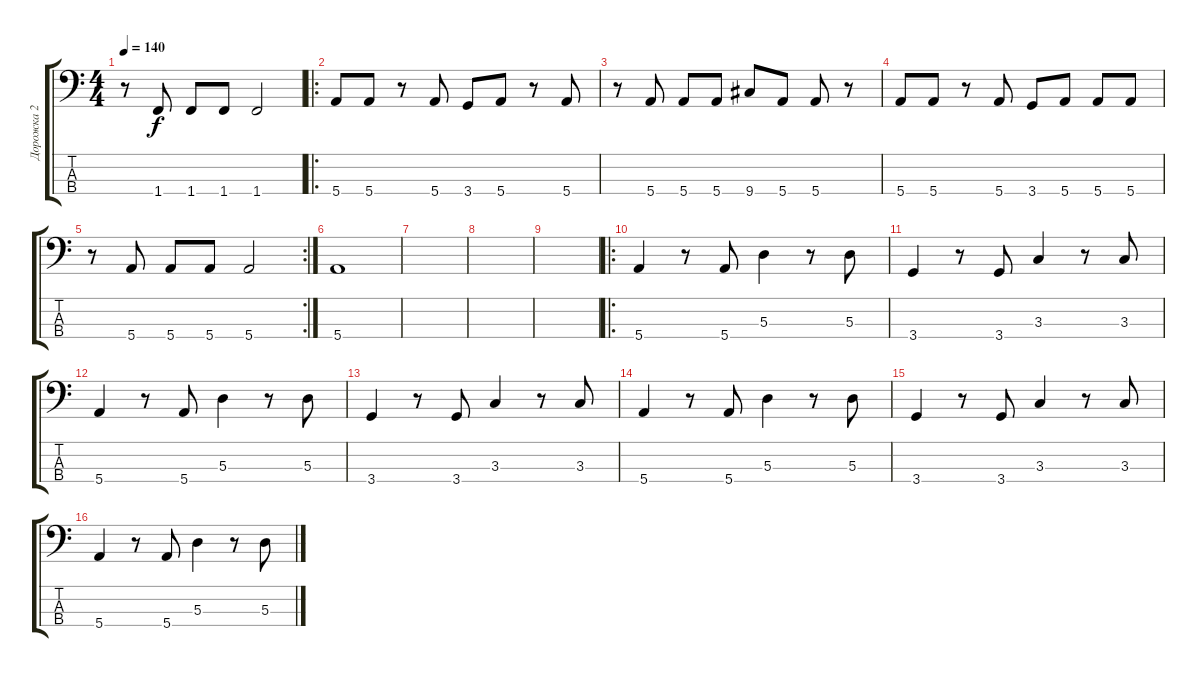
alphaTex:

\track ("Дорожка 2" "Дорожка 2") {instrument electricbassfinger}
\staff {score tabs}
\tuning (G2 D2 A1 E1) {hide}
\ts (4 4)
\tempo 140
\clef f4
\ks c
r.8{dy f} 1.4.8 1.4.8 1.4.8 1.4.2 |
\ro
5.4.8 5.4.8 r.8 5.4.8 3.4.8 5.4.8 r.8 5.4.8 |
r.8 5.4.8 5.4.8 5.4.8 9.4.8 5.4.8 5.4.8 r.8 |
5.4.8 5.4.8 r.8 5.4.8 3.4.8 5.4.8 5.4.8 5.4.8 |
\rc 2
r.8 5.4.8 5.4.8 5.4.8 5.4.2 |
5.4.1 |
|
|
|
\ro
5.4.4 r.8 5.4.8 5.3.4 r.8 5.3.8 |
3.4.4 r.8 3.4.8 3.3.4 r.8 3.3.8 |
5.4.4 r.8 5.4.8 5.3.4 r.8 5.3.8 |
3.4.4 r.8 3.4.8 3.3.4 r.8 3.3.8 |
5.4.4 r.8 5.4.8 5.3.4 r.8 5.3.8 |
3.4.4 r.8 3.4.8 3.3.4 r.8 3.3.8 |
5.4.4 r.8 5.4.8 5.3.4 r.8 5.3.8
